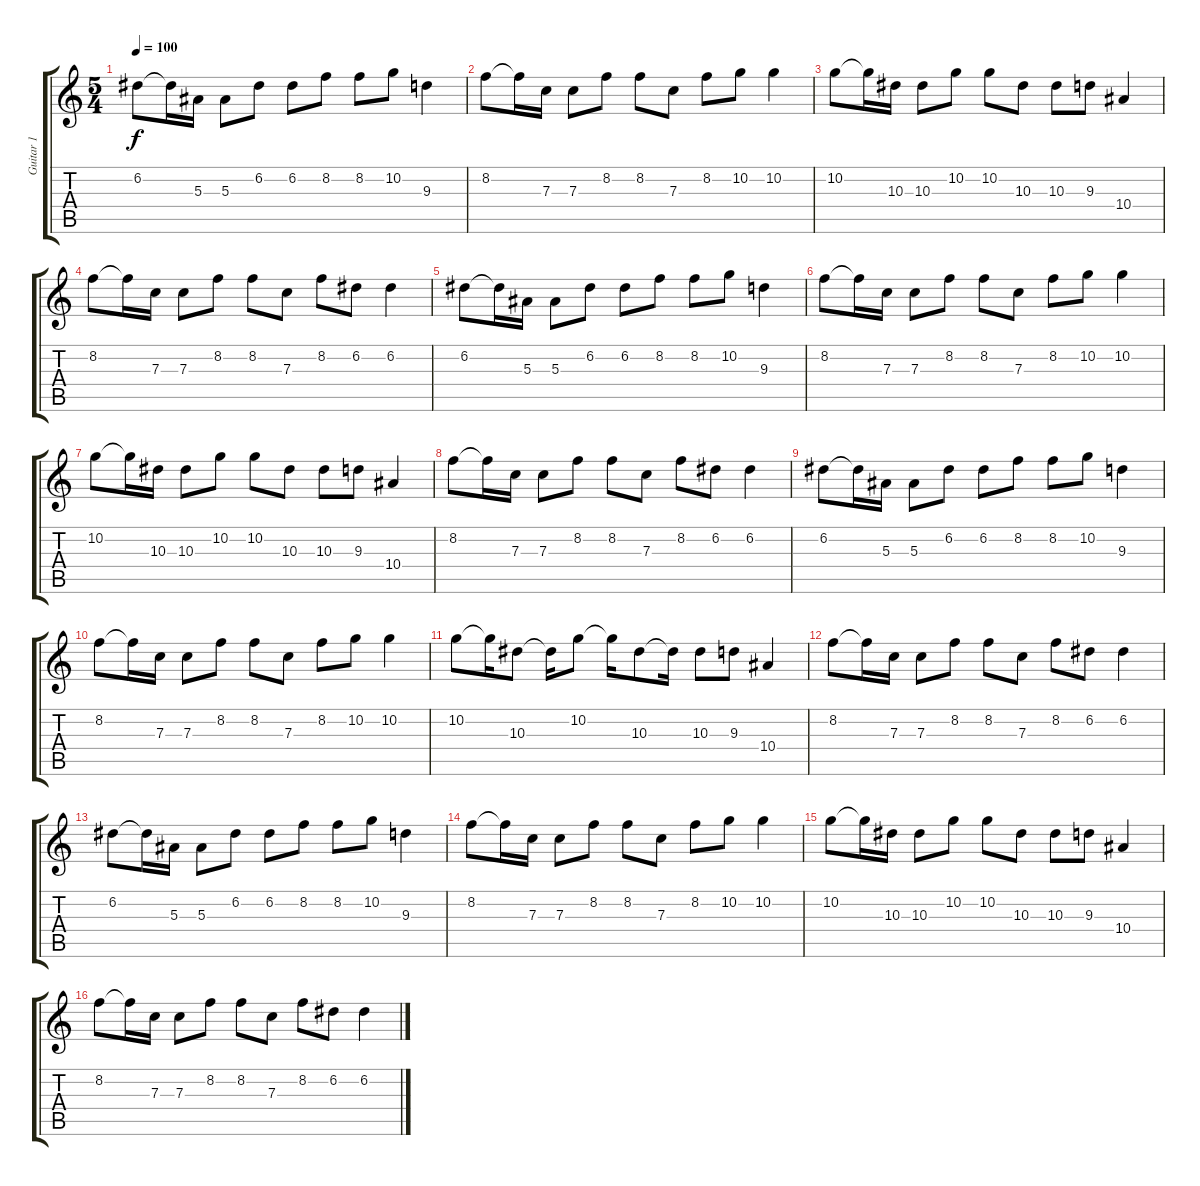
\track ("Guitar 1" "Guitar 1") {instrument distortionguitar}
\staff {score tabs}
\tuning (D4 A3 F3 C3 G2 D2) {hide}
\ts (5 4)
\tempo 100
\clef g2
\ks c
6.2.8{dy f} 6.2{t}.16 5.3.16 5.3.8 6.2.8 6.2.8 8.2.8 8.2.8 10.2.8 9.3.4 |
8.2.8 8.2{t}.16 7.3.16 7.3.8 8.2.8 8.2.8 7.3.8 8.2.8 10.2.8 10.2.4 |
10.2.8 10.2{t}.16 10.3.16 10.3.8 10.2.8 10.2.8 10.3.8 10.3.8 9.3.8 10.4.4 |
8.2.8 8.2{t}.16 7.3.16 7.3.8 8.2.8 8.2.8 7.3.8 8.2.8 6.2.8 6.2.4 |
6.2.8 6.2{t}.16 5.3.16 5.3.8 6.2.8 6.2.8 8.2.8 8.2.8 10.2.8 9.3.4 |
8.2.8 8.2{t}.16 7.3.16 7.3.8 8.2.8 8.2.8 7.3.8 8.2.8 10.2.8 10.2.4 |
10.2.8 10.2{t}.16 10.3.16 10.3.8 10.2.8 10.2.8 10.3.8 10.3.8 9.3.8 10.4.4 |
8.2.8 8.2{t}.16 7.3.16 7.3.8 8.2.8 8.2.8 7.3.8 8.2.8 6.2.8 6.2.4 |
6.2.8 6.2{t}.16 5.3.16 5.3.8 6.2.8 6.2.8 8.2.8 8.2.8 10.2.8 9.3.4 |
8.2.8 8.2{t}.16 7.3.16 7.3.8 8.2.8 8.2.8 7.3.8 8.2.8 10.2.8 10.2.4 |
10.2.8 10.2{t}.16 10.3.8 10.3{t}.16 10.2.8 10.2{t}.16 10.3.8 10.3{t}.16 10.3.8 9.3.8 10.4.4 |
8.2.8 8.2{t}.16 7.3.16 7.3.8 8.2.8 8.2.8 7.3.8 8.2.8 6.2.8 6.2.4 |
6.2.8 6.2{t}.16 5.3.16 5.3.8 6.2.8 6.2.8 8.2.8 8.2.8 10.2.8 9.3.4 |
8.2.8 8.2{t}.16 7.3.16 7.3.8 8.2.8 8.2.8 7.3.8 8.2.8 10.2.8 10.2.4 |
10.2.8 10.2{t}.16 10.3.16 10.3.8 10.2.8 10.2.8 10.3.8 10.3.8 9.3.8 10.4.4 |
8.2.8 8.2{t}.16 7.3.16 7.3.8 8.2.8 8.2.8 7.3.8 8.2.8 6.2.8 6.2.4
